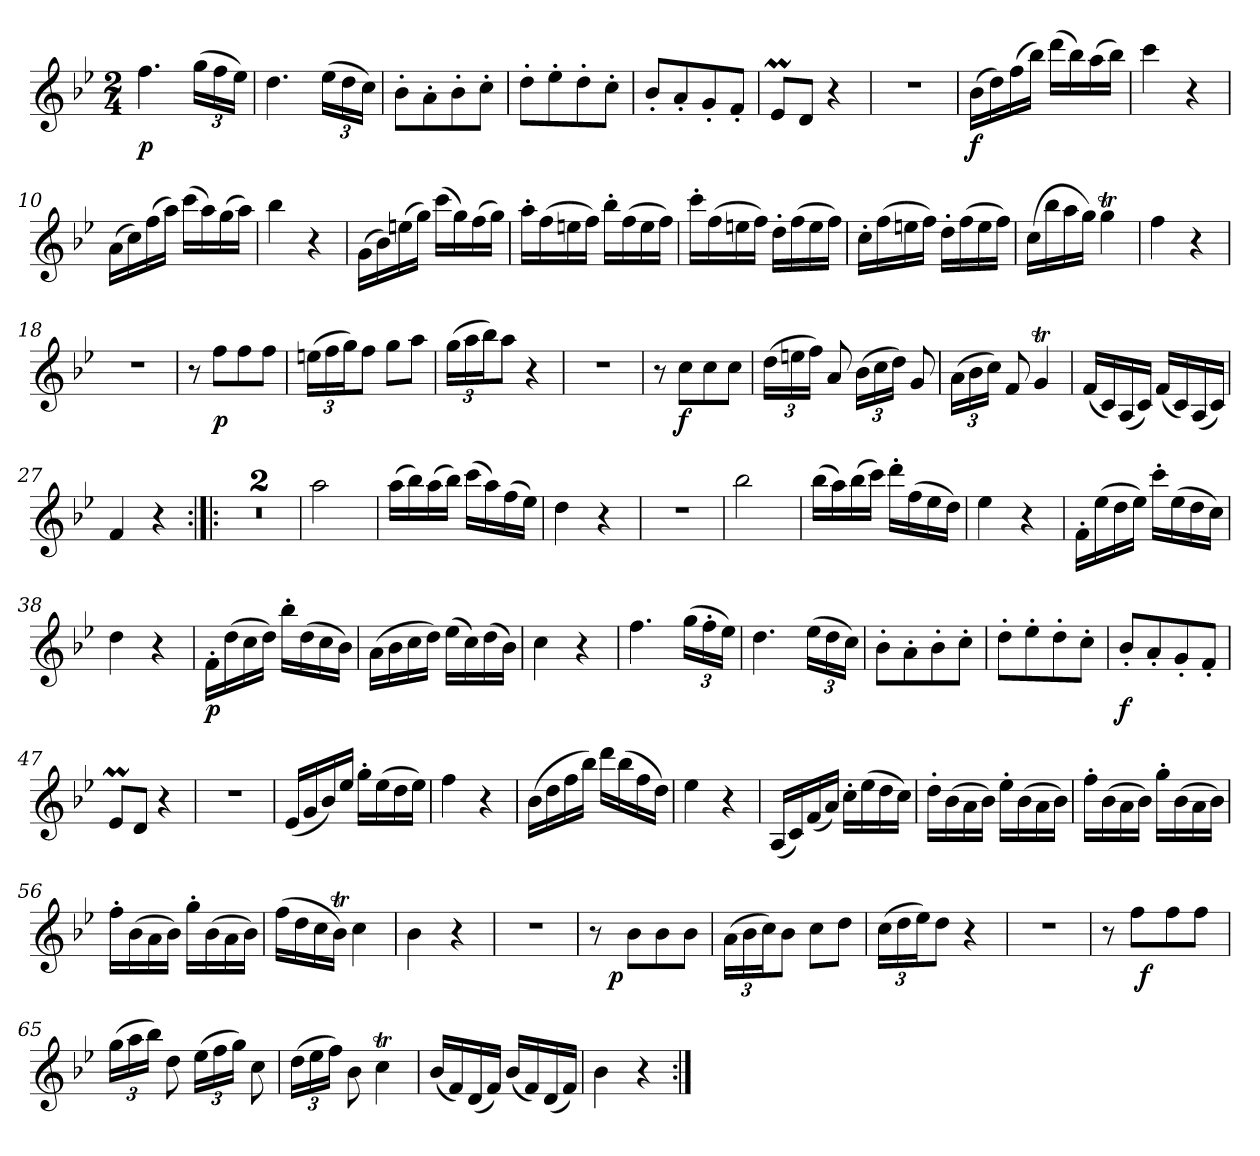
**kern	**dynam
*part1	*part1
*staff1	*staff1
*clefG2	*
*k[b-e-]	*
*B-:	*
*M2/4	*
=1	=1
!	!LO:DY:b
4.ff\	p
(>24gg\LL	.
24ff\	.
24ee-\JJ)	.
=2	=2
4.dd\	.
(>24ee-\LL	.
24dd\	.
24cc\JJ)	.
=3	=3
8b-'>\L	.
8a'>\	.
8b-'>\	.
8cc'>\J	.
=4	=4
8dd'>\L	.
8ee-'>\	.
8dd'>\	.
8cc'>\J	.
=5	=5
8b-'</L	.
8a'</	.
8g'</	.
8f'</J	.
=6	=6
8e-M/L	.
8d/J	.
4r	.
=7	=7
2r	.
=8	=8
!	!LO:DY:b
(>16b-\LL	f
16dd\)	.
(>16ff\	.
16bb-\JJ)	.
(>16ddd\LL	.
16bb-\)	.
(>16aa\	.
16bb-\JJ)	.
=9	=9
4ccc\	.
4r	.
!!LO:LB:g=z
=10	=10
(>16a\LL	.
16cc\)	.
(>16ff\	.
16aa\JJ)	.
(>16ccc\LL	.
16aa\)	.
(>16gg\	.
16aa\JJ)	.
=11	=11
4bb-\	.
4r	.
=12	=12
(>16g\LL	.
16b-\)	.
(>16een\	.
16gg\JJ)	.
(>16ccc\LL	.
16gg\)	.
(>16ff\	.
16gg\JJ)	.
=13	=13
16aa'>\LL	.
(>16ff\	.
16een\	.
16ff\JJ)	.
16bb-'>\LL	.
(>16ff\	.
16ee\	.
16ff\JJ)	.
=14	=14
16ccc'>\LL	.
(>16ff\	.
16een\	.
16ff\JJ)	.
16dd'>\LL	.
(>16ff\	.
16ee\	.
16ff\JJ)	.
=15	=15
16cc'>\LL	.
(>16ff\	.
16een\	.
16ff\JJ)	.
16dd'>\LL	.
(>16ff\	.
16ee\	.
16ff\JJ)	.
=16	=16
(>16cc\LL	.
16bb-\	.
16aa\	.
16gg\JJ)	.
4ggT\	.
!!LO:LB:g=z
=17	=17
4ff\	.
4r	.
=18	=18
2r	.
=19	=19
8r	.
!	!LO:DY:b
8ff\L	p
8ff\	.
8ff\J	.
=20	=20
(>24een\LL	.
24ff\	.
24gg\J)	.
8ff\J	.
8gg\L	.
8aa\J	.
=21	=21
(>24gg\LL	.
24aa\	.
24bb-\J)	.
8aa\J	.
4r	.
=22	=22
2r	.
=23	=23
8r	.
!	!LO:DY:b
8cc\L	f
8cc\	.
8cc\J	.
=24	=24
(>24dd\LL	.
24een\	.
24ff\JJ)	.
8a/	.
(>24b-\LL	.
24cc\	.
24dd\JJ)	.
8g/	.
=25	=25
(>24a\LL	.
24b-\	.
24cc\JJ)	.
8f/	.
4gT/	.
=26	=26
(<16f/LL	.
16c/)	.
(<16A/	.
16c/JJ)	.
(<16f/LL	.
16c/)	.
(<16A/	.
16c/JJ)	.
=27	=27
4f/	.
4r	.
!!LO:LB:g=z
=28:|!|:	=28:|!|:
2r	.
=29	=29
2r	.
=30	=30
2aa\	.
=31	=31
(>16aa\LL	.
16bb-\)	.
(>16aa\	.
16bb-\JJ)	.
(>16ccc\LL	.
16aa\)	.
(>16ff\	.
16ee-\JJ)	.
=32	=32
4dd\	.
4r	.
=33	=33
2r	.
=34	=34
2bb-\	.
=35	=35
(>16bb-\LL	.
16aa\)	.
(>16bb-\	.
16ccc\JJ)	.
16ddd'>\LL	.
(16ff\	.
16ee-\	.
16dd\JJ)	.
=36	=36
4ee-\	.
4r	.
=37	=37
16f'>\LL	.
(>16ee-\	.
16dd\	.
16ee-\JJ)	.
16ccc'>\LL	.
(>16ee-\	.
16dd\	.
16cc\JJ)	.
=38	=38
4dd\	.
4r	.
=39	=39
!	!LO:DY:b
16f'>\LL	p
(>16dd\	.
16cc\	.
16dd\JJ)	.
16bb-'>\LL	.
(>16dd\	.
16cc\	.
16b-\JJ)	.
!!LO:LB:g=z
=40	=40
(>16a\LL	.
16b-\	.
16cc\	.
16dd\JJ)	.
(>16ee-\LL	.
16cc\)	.
(>16dd\	.
16b-\JJ)	.
=41	=41
4cc\	.
4r	.
=42	=42
4.ff\	.
(>24gg\LL	.
24ff'>\	.
24ee-\JJ)	.
=43	=43
4.dd\	.
(>24ee-\LL	.
24dd\	.
24cc\JJ)	.
=44	=44
8b-'>\L	.
8a'>\	.
8b-'>\	.
8cc'>\J	.
=45	=45
8dd'>\L	.
8ee-'>\	.
8dd'>\	.
8cc'>\J	.
=46	=46
!	!LO:DY:b
8b-'</L	f
8a'</	.
8g'</	.
8f'</J	.
=47	=47
8e-M/L	.
8d/J	.
4r	.
=48	=48
2r	.
=49	=49
(<16e-/LL	.
16g/	.
16b-/)	.
16ee-/JJ	.
16gg'>\LL	.
(>16ee-\	.
16dd\	.
16ee-\JJ)	.
=50	=50
4ff\	.
4r	.
!!LO:LB:g=z
=51	=51
(>16b-\LL	.
16dd\	.
16ff\	.
16bb-\JJ)	.
16ddd\LL	.
(>16bb-\	.
16ff\	.
16dd\JJ)	.
=52	=52
4ee-\	.
4r	.
=53	=53
(<16A/LL	.
16c/)	.
(<16f/	.
16a/JJ)	.
16cc'>\LL	.
(>16ee-\	.
16dd\	.
16cc\JJ)	.
=54	=54
16dd'>\LL	.
(>16b-\	.
16a\	.
16b-\JJ)	.
16ee-'>\LL	.
(>16b-\	.
16a\	.
16b-\JJ)	.
=55	=55
16ff'>\LL	.
(>16b-\	.
16a\	.
16b-\JJ)	.
16gg'>\LL	.
(>16b-\	.
16a\	.
16b-\JJ)	.
=56	=56
16ff'>\LL	.
(>16b-\	.
16a\	.
16b-\JJ)	.
16gg'>\LL	.
(>16b-\	.
16a\	.
16b-\JJ)	.
=57	=57
(>16ff\LL	.
16dd\	.
16cc\	.
16b-T\JJ)	.
4cc\	.
=58	=58
4b-\	.
4r	.
!!LO:LB:g=z
=59	=59
2r	.
=60	=60
*^	*
8r	16ryy	.
!	!	!LO:DY:b
.	4..ryy	p
8b-\L	.	.
8b-\	.	.
8b-\J	.	.
*v	*v	*
=61	=61
(>24a\LL	.
24b-\	.
24cc\J)	.
8b-\J	.
8cc\L	.
8dd\J	.
=62	=62
(>24cc\LL	.
24dd\	.
24ee-\J)	.
8dd\J	.
4r	.
=63	=63
2r	.
=64	=64
*^	*
8r	12..ryy	.
8ff\L	.	.
!	!	!LO:DY:b
.	3ryy	f
8ff\	.	.
8ff\J	.	.
.	48ryy	.
*v	*v	*
=65	=65
(>24gg\LL	.
24aa\	.
24bb-\JJ)	.
8dd\	.
(>24ee-\LL	.
24ff\	.
24gg\JJ)	.
8cc\	.
=66	=66
(>24dd\LL	.
24ee-\	.
24ff\JJ)	.
8b-\	.
4ccT\	.
=67	=67
(<16b-/LL	.
16f/)	.
(<16d/	.
16f/JJ)	.
(<16b-/LL	.
16f/)	.
(<16d/	.
16f/JJ)	.
=68	=68
4b-\	.
4r	.
=:|!	=:|!
*-	*-
